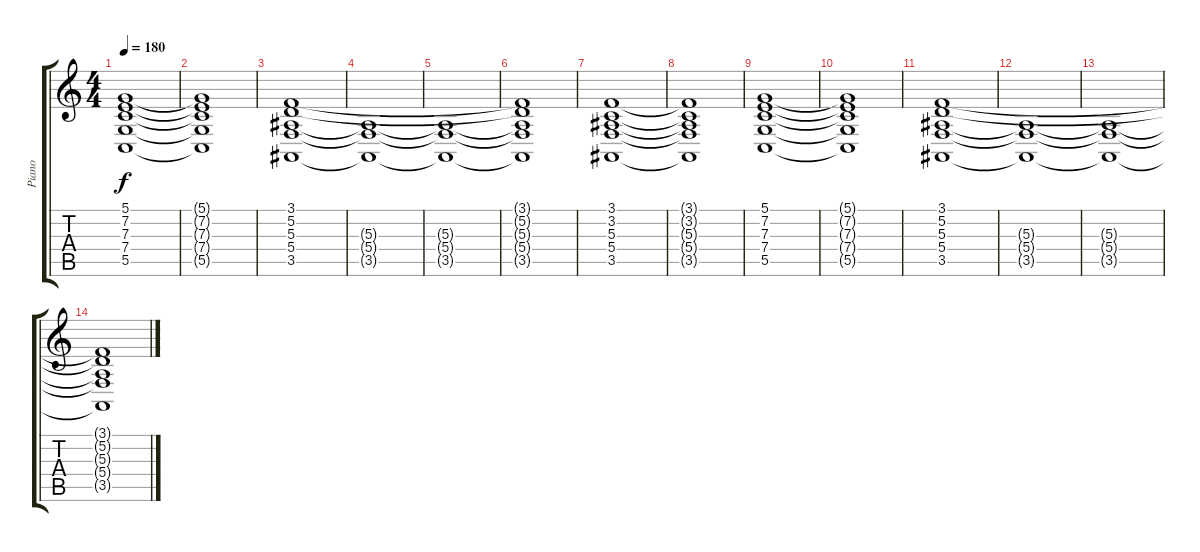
\track ("Piano" "Piano") {instrument acousticgrandpiano}
\staff {score tabs}
\tuning (D4 A3 F3 C3 G2 C2) {hide}
\ts (4 4)
\tempo 180
\clef g2
\ks c
(5.1 7.2 7.3 7.4 5.5).1{dy f} |
(5.1{t} 7.2{t} 7.3{t} 7.4{t} 5.5{t}).1 |
(3.1 5.2 5.3 5.4 3.5).1 |
(5.3{t} 5.4{t} 3.5{t}).1 |
(5.3{t} 5.4{t} 3.5{t}).1 |
(3.1{t} 5.2{t} 5.3{t} 5.4{t} 3.5{t}).1 |
(3.1 3.2 5.3 5.4 3.5).1 |
(3.1{t} 3.2{t} 5.3{t} 5.4{t} 3.5{t}).1 |
(5.1 7.2 7.3 7.4 5.5).1 |
(5.1{t} 7.2{t} 7.3{t} 7.4{t} 5.5{t}).1 |
(3.1 5.2 5.3 5.4 3.5).1 |
(5.3{t} 5.4{t} 3.5{t}).1 |
(5.3{t} 5.4{t} 3.5{t}).1 |
(3.1{t} 5.2{t} 5.3{t} 5.4{t} 3.5{t}).1
